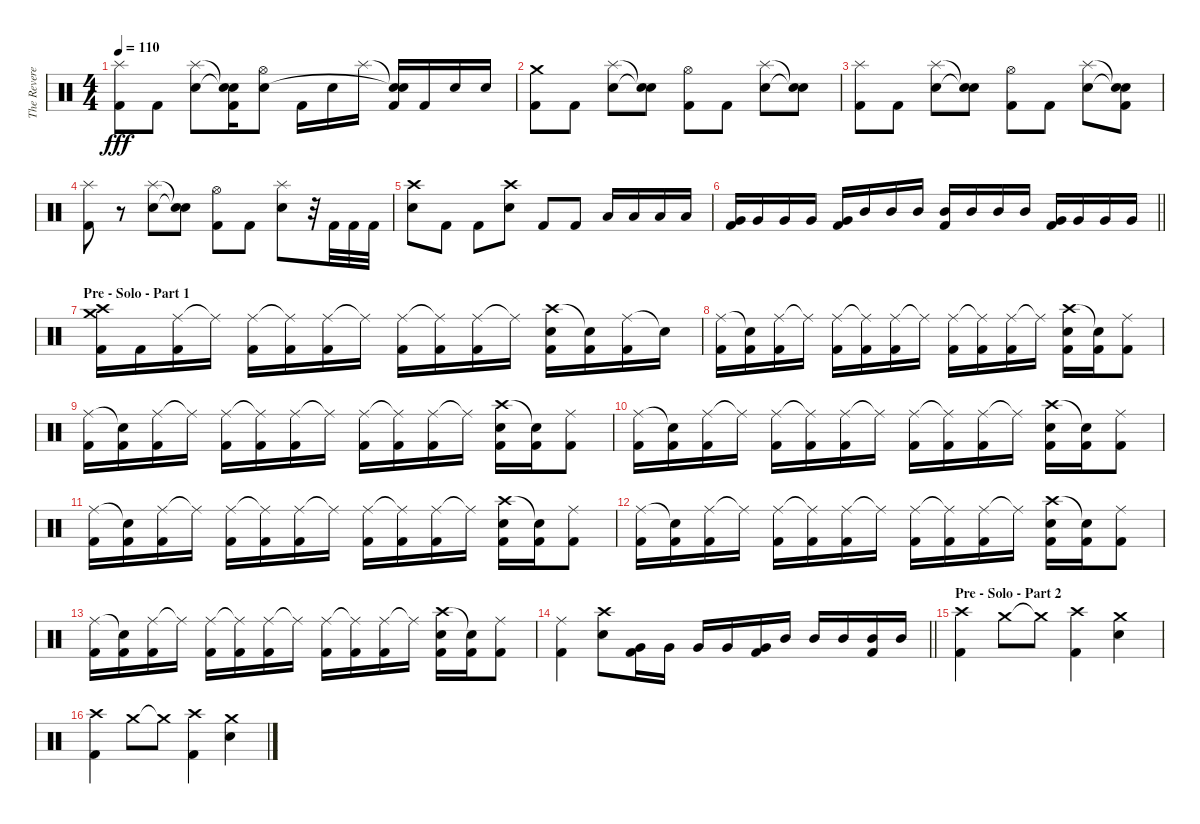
\track ("The Reverend " "The Revere") {instrument percussion}
\staff {score}
\articulation defaults
\ts (4 4)
\tempo 110
\clef neutral
\ks c
("Splash (hit)" "Kick (hit) 2").8{dy fff} "Kick (hit) 2".8 ("Splash (hit)" "Snare (hit) 2").8 ("Snare (hit)"{t} "Snare (hit)"{t} "Kick (hit) 2").16 ("Hi-Hat (open)" "Snare (hit) 2").8 "Kick (hit) 2".16 "Snare (hit) 2".16 "Splash (hit)".16 ("Snare (hit)"{t} "Snare (hit) 2"{t} "Kick (hit) 2").16 "Kick (hit) 2".16 "Snare (hit) 2".16 "Snare (hit) 2".16 |
("Crash medium (hit)" "Kick (hit) 2").8 "Kick (hit) 2".8 ("Splash (hit)" "Snare (hit) 2").8 ("Snare (hit)"{t} "Snare (hit)"{t}).8 ("Hi-Hat (open)" "Kick (hit) 2").8 "Kick (hit) 2".8 ("Splash (hit)" "Snare (hit) 2").8 ("Snare (hit)"{t} "Snare (hit)"{t}).8 |
("Splash (hit)" "Kick (hit) 2").8 "Kick (hit) 2".8 ("Splash (hit)" "Snare (hit) 2").8 ("Snare (hit)"{t} "Snare (hit)"{t}).8 ("Hi-Hat (open)" "Kick (hit) 2").8 "Kick (hit) 2".8 ("Splash (hit)" "Snare (hit) 2").8 ("Snare (hit)"{t} "Snare (hit)"{t} "Kick (hit) 2").8 |
("Splash (hit)" "Kick (hit) 2").8 r.8 ("Splash (hit)" "Snare (hit) 2").8 ("Snare (hit)"{t} "Snare (hit)"{t}).8 ("Hi-Hat (open)" "Kick (hit) 2").8 "Kick (hit) 2".8 ("Splash (hit)" "Snare (hit) 2").8 r.32 "Kick (hit) 2".32 "Kick (hit) 2".32 "Kick (hit) 2".32 |
("Crash high (hit)" "Snare (hit) 2").8 "Kick (hit) 2".8 "Kick (hit) 2".8 ("Crash high (hit)" "Snare (hit) 2").8 "Kick (hit) 2".8 "Kick (hit) 2".8 "Low Floor Tom (hit)".16 "Low Floor Tom (hit)".16 "Low Floor Tom (hit)".16 "Low Floor Tom (hit)".16 |
\barLineRight lightlight
("Very Low Tom (hit)" "Kick (hit) 2").16 "Very Low Tom (hit)".16 "Very Low Tom (hit)".16 "Very Low Tom (hit)".16 ("Very Low Tom (hit)" "Kick (hit) 2").16 "Mid Tom (hit)".16 "Mid Tom (hit)".16 "Mid Tom (hit)".16 ("Mid Tom (hit)" "Kick (hit) 2").16 "Mid Tom (hit)".16 "Mid Tom (hit)".16 "Mid Tom (hit)".16 ("Very Low Tom (hit)" "Kick (hit) 2").16 "Very Low Tom (hit)".16 "Very Low Tom (hit)".16 "Very Low Tom (hit)".16 |
\section ("" "Pre - Solo - Part 1")
("Crash high (hit)" "Crash medium (hit)" "Kick (hit) 2").16 "Kick (hit) 2".16 ("Ride (middle)" "Kick (hit) 2").16 "Ride (middle)"{t}.16 ("Ride (middle)" "Kick (hit) 2").16 ("Ride (middle)"{t} "Kick (hit) 2").16 ("Ride (middle)" "Kick (hit) 2").16 "Ride (middle)"{t}.16 ("Ride (middle)" "Kick (hit) 2").16 ("Ride (middle)"{t} "Kick (hit) 2").16 ("Ride (middle)" "Kick (hit) 2").16 "Ride (middle)"{t}.16 ("Crash high (hit)" "Snare (hit) 2" "Kick (hit) 2").16 ("Snare (hit)"{t} "Kick (hit) 2").16 ("Ride (middle)" "Kick (hit) 2").16 "Snare (hit)"{t}.16 |
("Ride (middle)" "Kick (hit) 2").16 ("Snare (hit)"{t} "Kick (hit) 2").16 ("Ride (middle)" "Kick (hit) 2").16 "Ride (middle)"{t}.16 ("Ride (middle)" "Kick (hit) 2").16 ("Ride (middle)"{t} "Kick (hit) 2").16 ("Ride (middle)" "Kick (hit) 2").16 "Ride (middle)"{t}.16 ("Ride (middle)" "Kick (hit) 2").16 ("Ride (middle)"{t} "Kick (hit) 2").16 ("Ride (middle)" "Kick (hit) 2").16 "Ride (middle)"{t}.16 ("Crash high (hit)" "Snare (hit) 2" "Kick (hit) 2").16 ("Snare (hit)"{t} "Kick (hit) 2").16 ("Ride (middle)" "Kick (hit) 2").8 |
("Ride (middle)" "Kick (hit) 2").16 ("Snare (hit)"{t} "Kick (hit) 2").16 ("Ride (middle)" "Kick (hit) 2").16 "Ride (middle)"{t}.16 ("Ride (middle)" "Kick (hit) 2").16 ("Ride (middle)"{t} "Kick (hit) 2").16 ("Ride (middle)" "Kick (hit) 2").16 "Ride (middle)"{t}.16 ("Ride (middle)" "Kick (hit) 2").16 ("Ride (middle)"{t} "Kick (hit) 2").16 ("Ride (middle)" "Kick (hit) 2").16 "Ride (middle)"{t}.16 ("Crash high (hit)" "Snare (hit) 2" "Kick (hit) 2").16 ("Snare (hit)"{t} "Kick (hit) 2").16 ("Ride (middle)" "Kick (hit) 2").8 |
("Ride (middle)" "Kick (hit) 2").16 ("Snare (hit)"{t} "Kick (hit) 2").16 ("Ride (middle)" "Kick (hit) 2").16 "Ride (middle)"{t}.16 ("Ride (middle)" "Kick (hit) 2").16 ("Ride (middle)"{t} "Kick (hit) 2").16 ("Ride (middle)" "Kick (hit) 2").16 "Ride (middle)"{t}.16 ("Ride (middle)" "Kick (hit) 2").16 ("Ride (middle)"{t} "Kick (hit) 2").16 ("Ride (middle)" "Kick (hit) 2").16 "Ride (middle)"{t}.16 ("Crash high (hit)" "Snare (hit) 2" "Kick (hit) 2").16 ("Snare (hit)"{t} "Kick (hit) 2").16 ("Ride (middle)" "Kick (hit) 2").8 |
("Ride (middle)" "Kick (hit) 2").16 ("Snare (hit)"{t} "Kick (hit) 2").16 ("Ride (middle)" "Kick (hit) 2").16 "Ride (middle)"{t}.16 ("Ride (middle)" "Kick (hit) 2").16 ("Ride (middle)"{t} "Kick (hit) 2").16 ("Ride (middle)" "Kick (hit) 2").16 "Ride (middle)"{t}.16 ("Ride (middle)" "Kick (hit) 2").16 ("Ride (middle)"{t} "Kick (hit) 2").16 ("Ride (middle)" "Kick (hit) 2").16 "Ride (middle)"{t}.16 ("Crash high (hit)" "Snare (hit) 2" "Kick (hit) 2").16 ("Snare (hit)"{t} "Kick (hit) 2").16 ("Ride (middle)" "Kick (hit) 2").8 |
("Ride (middle)" "Kick (hit) 2").16 ("Snare (hit)"{t} "Kick (hit) 2").16 ("Ride (middle)" "Kick (hit) 2").16 "Ride (middle)"{t}.16 ("Ride (middle)" "Kick (hit) 2").16 ("Ride (middle)"{t} "Kick (hit) 2").16 ("Ride (middle)" "Kick (hit) 2").16 "Ride (middle)"{t}.16 ("Ride (middle)" "Kick (hit) 2").16 ("Ride (middle)"{t} "Kick (hit) 2").16 ("Ride (middle)" "Kick (hit) 2").16 "Ride (middle)"{t}.16 ("Crash high (hit)" "Snare (hit) 2" "Kick (hit) 2").16 ("Snare (hit)"{t} "Kick (hit) 2").16 ("Ride (middle)" "Kick (hit) 2").8 |
("Ride (middle)" "Kick (hit) 2").16 ("Snare (hit)"{t} "Kick (hit) 2").16 ("Ride (middle)" "Kick (hit) 2").16 "Ride (middle)"{t}.16 ("Ride (middle)" "Kick (hit) 2").16 ("Ride (middle)"{t} "Kick (hit) 2").16 ("Ride (middle)" "Kick (hit) 2").16 "Ride (middle)"{t}.16 ("Ride (middle)" "Kick (hit) 2").16 ("Ride (middle)"{t} "Kick (hit) 2").16 ("Ride (middle)" "Kick (hit) 2").16 "Ride (middle)"{t}.16 ("Crash high (hit)" "Snare (hit) 2" "Kick (hit) 2").16 ("Snare (hit)"{t} "Kick (hit) 2").16 ("Ride (middle)" "Kick (hit) 2").8 |
\barLineRight lightlight
("Ride (middle)" "Kick (hit) 2").4 ("Crash high (hit)" "Snare (hit) 2").8 ("Very Low Tom (hit)" "Kick (hit) 2").16 "Very Low Tom (hit)".16 "Very Low Tom (hit)".16 "Very Low Tom (hit)".16 ("Very Low Tom (hit)" "Kick (hit) 2").16 "Mid Tom (hit)".16 "Mid Tom (hit)".16 "Mid Tom (hit)".16 ("Mid Tom (hit)" "Kick (hit) 2").16 "Mid Tom (hit)".16 |
\section ("" "Pre - Solo - Part 2")
("Crash high (hit)" "Kick (hit) 2").4 "Crash medium (hit)".8 "Crash medium (hit)"{t}.8 ("Crash high (hit)" "Kick (hit) 2").4 ("Crash medium (hit)" "Snare (hit) 2").4 |
("Crash high (hit)" "Kick (hit) 2").4 "Crash medium (hit)".8 "Crash medium (hit)"{t}.8 ("Crash high (hit)" "Kick (hit) 2").4 ("Crash medium (hit)" "Snare (hit) 2").4
